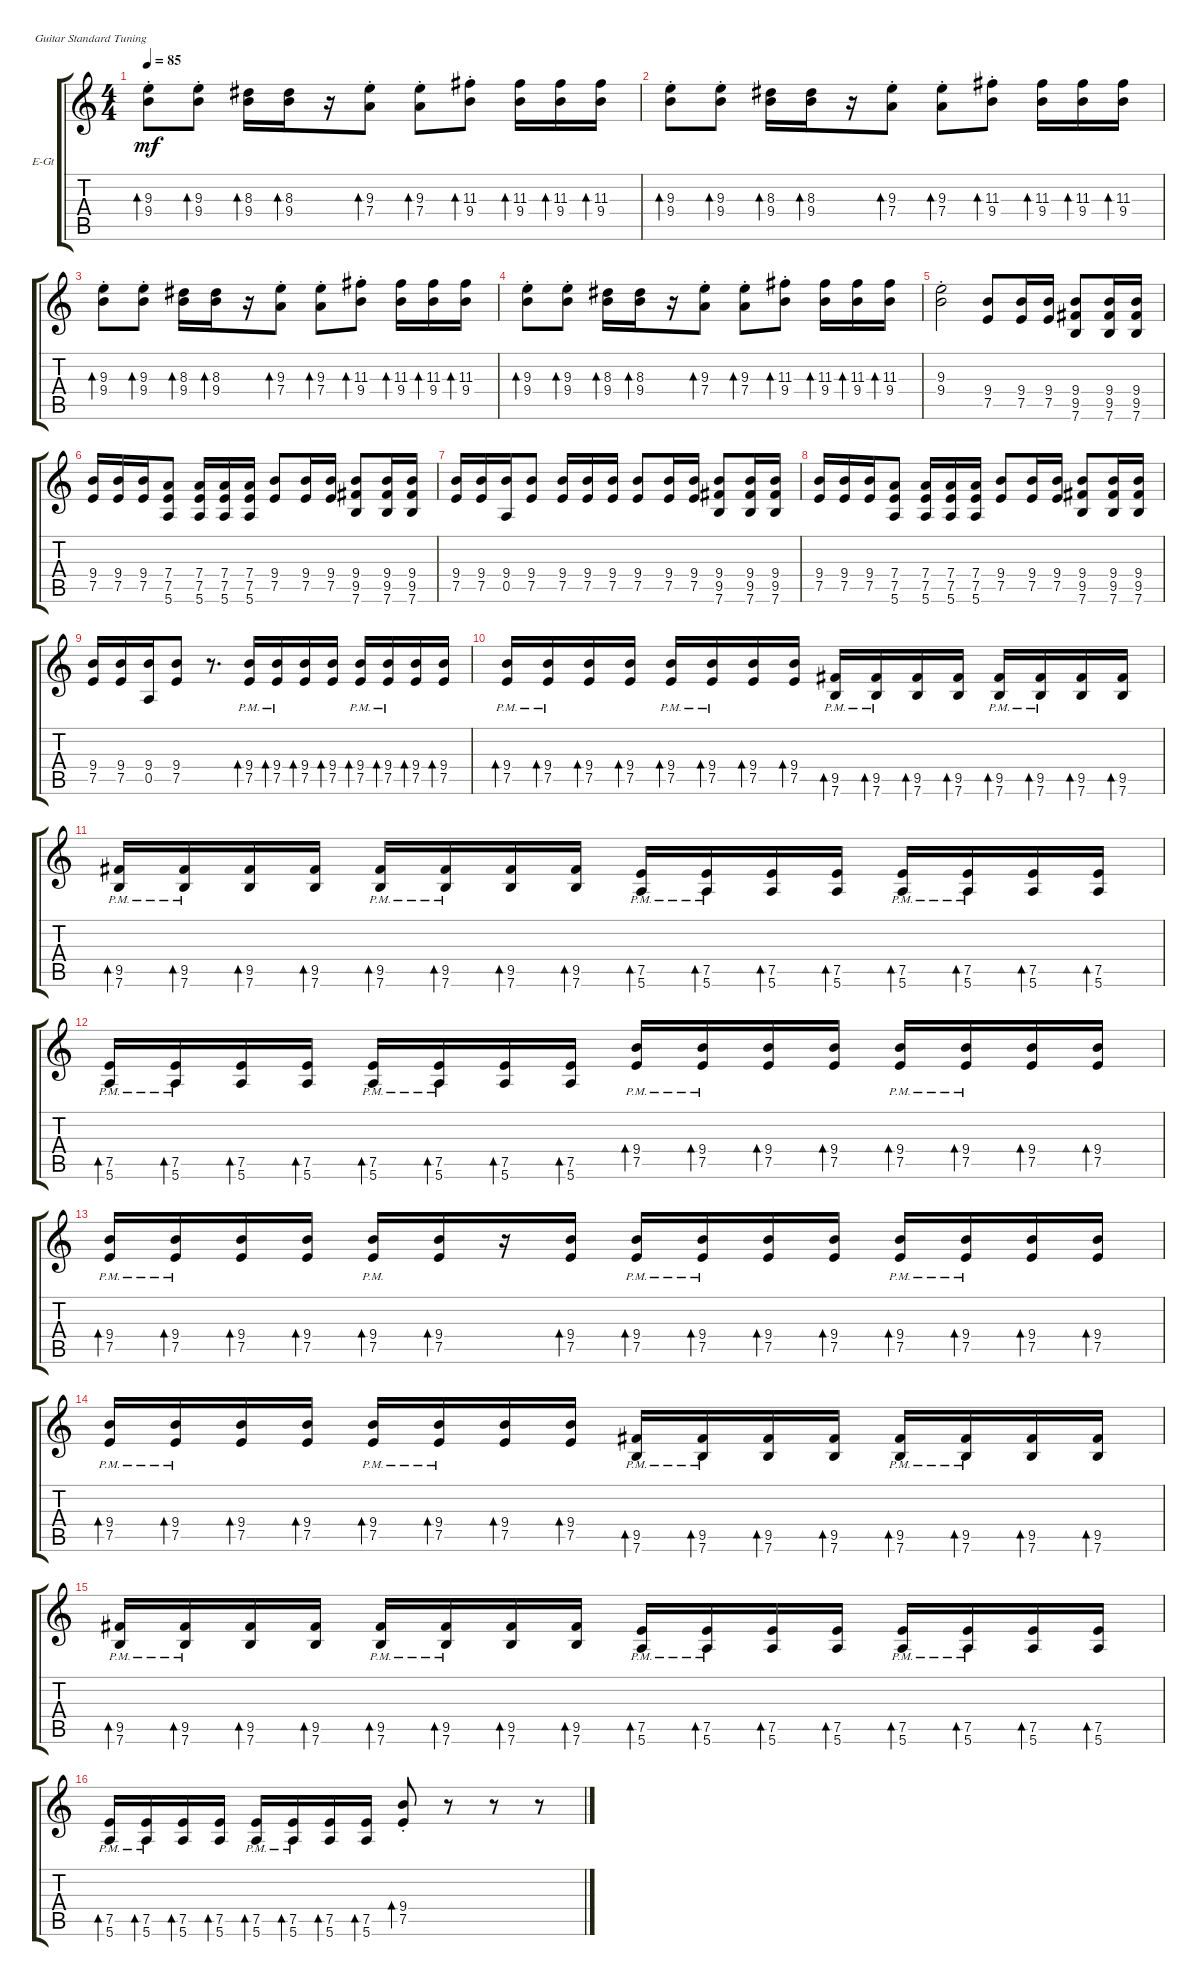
\defaultSystemsLayout 4
\bracketExtendMode groupsimilarinstruments
\firstSystemTrackNameOrientation horizontal
\otherSystemsTrackNameOrientation horizontal
\track ("Electric Guitar" "E-Gt") {instrument distortionguitar}
\staff {score tabs}
\tuning (E4 B3 G3 D3 A2 E2)
\ts (4 4)
\tempo 85
\clef g2
\scale
0.487395
\ks c
(9.3{st} 9.4{st}).8{bd 30 dy mf instrument distortionguitar} (9.3{st} 9.4{st}).8{bd 30} (8.3 9.4).16{bd 30} (8.3 9.4).16{bd 30} r.16 (9.3{st} 7.4{st}).8{bd 30} (9.3{st} 7.4{st}).8{bd 30} (11.3{st} 9.4{st}).8{bd 30} (11.3 9.4).16{bd 30} (11.3 9.4).16{bd 30} (11.3 9.4).16{bd 30} |
\scale
0.256303 (9.3{st} 9.4{st}).8{bd 30} (9.3{st} 9.4{st}).8{bd 30} (8.3 9.4).16{bd 30} (8.3 9.4).16{bd 30} r.16 (9.3{st} 7.4{st}).8{bd 30} (9.3{st} 7.4{st}).8{bd 30} (11.3{st} 9.4{st}).8{bd 30} (11.3 9.4).16{bd 30} (11.3 9.4).16{bd 30} (11.3 9.4).16{bd 30} |
\scale
0.256303 (9.3{st} 9.4{st}).8{bd 30} (9.3{st} 9.4{st}).8{bd 30} (8.3 9.4).16{bd 30} (8.3 9.4).16{bd 30} r.16 (9.3{st} 7.4{st}).8{bd 30} (9.3{st} 7.4{st}).8{bd 30} (11.3{st} 9.4{st}).8{bd 30} (11.3 9.4).16{bd 30} (11.3 9.4).16{bd 30} (11.3 9.4).16{bd 30} |
\scale
0.333333 (9.3{st} 9.4{st}).8{bd 30} (9.3{st} 9.4{st}).8{bd 30} (8.3 9.4).16{bd 30} (8.3 9.4).16{bd 30} r.16 (9.3{st} 7.4{st}).8{bd 30} (9.3{st} 7.4{st}).8{bd 30} (11.3{st} 9.4{st}).8{bd 30} (11.3 9.4).16{bd 30} (11.3 9.4).16{bd 30} (11.3 9.4).16{bd 30} |
\scale
0.333333 (9.3{st} 9.4{st}).2 (7.5 9.4).8 (7.5 9.4).16 (7.5 9.4).16 (7.6 9.5 9.4).8 (7.6 9.5 9.4).16 (7.6 9.5 9.4).16 |
\scale
0.333333 (7.5 9.4).16 (7.5 9.4).16 (7.5 9.4).16 (5.6 7.5 7.4).8 (5.6 7.5 7.4).16 (5.6 7.5 7.4).16 (5.6 7.5 7.4).16 (7.5 9.4).8 (7.5 9.4).16 (7.5 9.4).16 (7.6 9.5 9.4).8 (7.6 9.5 9.4).16 (7.6 9.5 9.4).16 |
\scale
0.333333 (7.5 9.4).16 (7.5 9.4).16 (0.5 9.4).16 (7.5 9.4).8 (7.5 9.4).16 (7.5 9.4).16 (7.5 9.4).16 (7.5 9.4).8 (7.5 9.4).16 (7.5 9.4).16 (7.6 9.5 9.4).8 (7.6 9.5 9.4).16 (7.6 9.5 9.4).16 |
\scale
0.333333 (7.5 9.4).16 (7.5 9.4).16 (7.5 9.4).16 (5.6 7.5 7.4).8 (5.6 7.5 7.4).16 (5.6 7.5 7.4).16 (5.6 7.5 7.4).16 (7.5 9.4).8 (7.5 9.4).16 (7.5 9.4).16 (7.6 9.5 9.4).8 (7.6 9.5 9.4).16 (7.6 9.5 9.4).16 |
\scale
0.333333 (7.5 9.4).16 (7.5 9.4).16 (0.5 9.4).16 (7.5 9.4).8 r.8{d} (7.5{pm} 9.4{pm}).16{bd 30} (7.5{pm} 9.4{pm}).16{bd 30} (7.5 9.4).16{bd 30} (7.5 9.4).16{bd 30} (7.5{pm} 9.4{pm}).16{bd 30} (7.5{pm} 9.4{pm}).16{bd 30} (7.5 9.4).16{bd 30} (7.5 9.4).16{bd 30} |
\scale
0.333333 (7.5{pm} 9.4{pm}).16{bd 30} (7.5{pm} 9.4{pm}).16{bd 30} (7.5 9.4).16{bd 30} (7.5 9.4).16{bd 30} (7.5{pm} 9.4{pm}).16{bd 30} (7.5{pm} 9.4{pm}).16{bd 30} (7.5 9.4).16{bd 30} (7.5 9.4).16{bd 30} (9.5{pm} 7.6).16{bd 30} (9.5{pm} 7.6).16{bd 30} (9.5 7.6).16{bd 30} (9.5 7.6).16{bd 30} (9.5{pm} 7.6).16{bd 30} (9.5{pm} 7.6).16{bd 30} (9.5 7.6).16{bd 30} (9.5 7.6).16{bd 30} |
\scale
0.333333 (9.5{pm} 7.6).16{bd 30} (9.5{pm} 7.6).16{bd 30} (9.5 7.6).16{bd 30} (9.5 7.6).16{bd 30} (9.5{pm} 7.6).16{bd 30} (9.5{pm} 7.6).16{bd 30} (9.5 7.6).16{bd 30} (9.5 7.6).16{bd 30} (7.5{pm} 5.6).16{bd 30} (7.5{pm} 5.6).16{bd 30} (7.5 5.6).16{bd 30} (7.5 5.6).16{bd 30} (7.5{pm} 5.6).16{bd 30} (7.5{pm} 5.6).16{bd 30} (7.5 5.6).16{bd 30} (7.5 5.6).16{bd 30} |
\scale
0.333333 (7.5{pm} 5.6).16{bd 30} (7.5{pm} 5.6).16{bd 30} (7.5 5.6).16{bd 30} (7.5 5.6).16{bd 30} (7.5{pm} 5.6).16{bd 30} (7.5{pm} 5.6).16{bd 30} (7.5 5.6).16{bd 30} (7.5 5.6).16{bd 30} (7.5{pm} 9.4{pm}).16{bd 30} (7.5{pm} 9.4{pm}).16{bd 30} (7.5 9.4).16{bd 30} (7.5 9.4).16{bd 30} (7.5{pm} 9.4{pm}).16{bd 30} (7.5{pm} 9.4{pm}).16{bd 30} (7.5 9.4).16{bd 30} (7.5 9.4).16{bd 30} |
\scale
0.333333 (7.5{pm} 9.4{pm}).16{bd 30} (7.5{pm} 9.4{pm}).16{bd 30} (7.5 9.4).16{bd 30} (7.5 9.4).16{bd 30} (7.5{pm} 9.4{pm}).16{bd 30} (7.5 9.4).16{bd 30} r.16 (7.5 9.4).16{bd 30} (7.5{pm} 9.4{pm}).16{bd 30} (7.5{pm} 9.4{pm}).16{bd 30} (7.5 9.4).16{bd 30} (7.5 9.4).16{bd 30} (7.5{pm} 9.4{pm}).16{bd 30} (7.5{pm} 9.4{pm}).16{bd 30} (7.5 9.4).16{bd 30} (7.5 9.4).16{bd 30} |
\scale
0.333333 (7.5{pm} 9.4{pm}).16{bd 30} (7.5{pm} 9.4{pm}).16{bd 30} (7.5 9.4).16{bd 30} (7.5 9.4).16{bd 30} (7.5{pm} 9.4{pm}).16{bd 30} (7.5{pm} 9.4{pm}).16{bd 30} (7.5 9.4).16{bd 30} (7.5 9.4).16{bd 30} (9.5{pm} 7.6).16{bd 30} (9.5{pm} 7.6).16{bd 30} (9.5 7.6).16{bd 30} (9.5 7.6).16{bd 30} (9.5{pm} 7.6).16{bd 30} (9.5{pm} 7.6).16{bd 30} (9.5 7.6).16{bd 30} (9.5 7.6).16{bd 30} |
\scale
0.333333 (9.5{pm} 7.6).16{bd 30} (9.5{pm} 7.6).16{bd 30} (9.5 7.6).16{bd 30} (9.5 7.6).16{bd 30} (9.5{pm} 7.6).16{bd 30} (9.5{pm} 7.6).16{bd 30} (9.5 7.6).16{bd 30} (9.5 7.6).16{bd 30} (7.5{pm} 5.6).16{bd 30} (7.5{pm} 5.6).16{bd 30} (7.5 5.6).16{bd 30} (7.5 5.6).16{bd 30} (7.5{pm} 5.6).16{bd 30} (7.5{pm} 5.6).16{bd 30} (7.5 5.6).16{bd 30} (7.5 5.6).16{bd 30} |
\scale
0.312821 (7.5{pm} 5.6).16{bd 30} (7.5{pm} 5.6).16{bd 30} (7.5 5.6).16{bd 30} (7.5 5.6).16{bd 30} (7.5{pm} 5.6).16{bd 30} (7.5{pm} 5.6).16{bd 30} (7.5 5.6).16{bd 30} (7.5 5.6).16{bd 30} (7.5{st} 9.4{st}).8{bd 30} r.8 r.8 r.8
